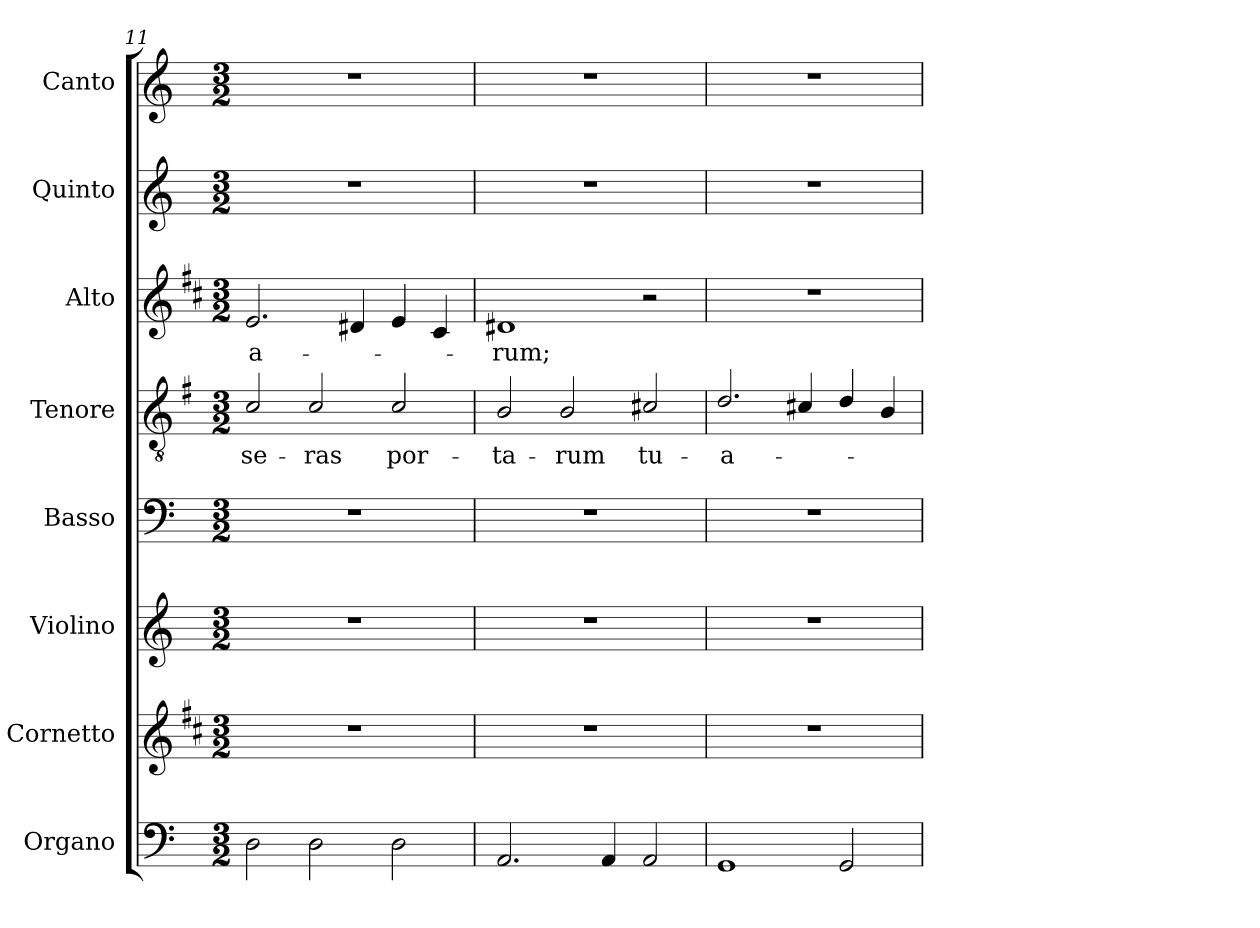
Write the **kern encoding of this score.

**kern	**kern	**kern	**kern	**kern	**text	**kern	**text	**kern	**kern
*part8	*part7	*part6	*part5	*part4	*part4	*part3	*part3	*part2	*part1
*staff8	*staff7	*staff6	*staff5	*staff4	*staff4	*staff3	*staff3	*staff2	*staff1
*I"Organo	*I"Cornetto	*I"Violino	*I"Basso	*I"Tenore	*	*I"Alto	*	*I"Quinto	*I"Canto
*I'Or	*I'Cto.	*I'Vln.	*I'B	*I'T	*	*I'A	*	*	*I'C
!!LO:PB:g=z
*clefF4	*clefG2	*clefG2	*clefF4	*clefGv2	*	*clefG2	*	*clefG2	*clefG2
*	*ITrd1c2	*	*	*ITrd4c7	*	*ITrd1c2	*	*	*
*k[]	*k[]	*k[]	*k[]	*k[]	*	*k[]	*	*k[]	*k[]
*C:	*C:	*C:	*C:	*C:	*	*C:	*	*C:	*C:
*M3/2	*M3/2	*M3/2	*M3/2	*M3/2	*	*M3/2	*	*M3/2	*M3/2
=11	=11	=11	=11	=11	=11	=11	=11	=11	=11
!	!	!	!	!	!LO:LY:b	!	!LO:LY:b	!	!
2D\	1.r	1.r	1.r	2F/	se-	2.d/	-a-	1.r	1.r
!	!	!	!	!	!LO:LY:b	!	!	!	!
2D\	.	.	.	2F/	-ras	.	.	.	.
.	.	.	.	.	.	4c#X/	.	.	.
!	!	!	!	!	!LO:LY:b	!	!	!	!
2D\	.	.	.	2F/	por-	4d/	.	.	.
.	.	.	.	.	.	4B/	.	.	.
=12	=12	=12	=12	=12	=12	=12	=12	=12	=12
!	!	!	!	!	!LO:LY:b	!	!LO:LY:b	!	!
2.AA/	1.r	1.r	1.r	2E/	-ta-	1c#X	-rum;	1.r	1.r
!	!	!	!	!	!LO:LY:b	!	!	!	!
.	.	.	.	2E/	-rum	.	.	.	.
4AA/	.	.	.	.	.	.	.	.	.
!	!	!	!	!	!LO:LY:b	!	!	!	!
2AA/	.	.	.	2F#X/	tu-	2r	.	.	.
=13	=13	=13	=13	=13	=13	=13	=13	=13	=13
!	!	!	!	!	!LO:LY:b	!	!	!	!
1GG	1.r	1.r	1.r	2.G/	-a-	1.r	.	1.r	1.r
.	.	.	.	4F#X/	.	.	.	.	.
2GG/	.	.	.	4G/	.	.	.	.	.
.	.	.	.	4E/	.	.	.	.	.
=	=	=	=	=	=	=	=	=	=
*-	*-	*-	*-	*-	*-	*-	*-	*-	*-
